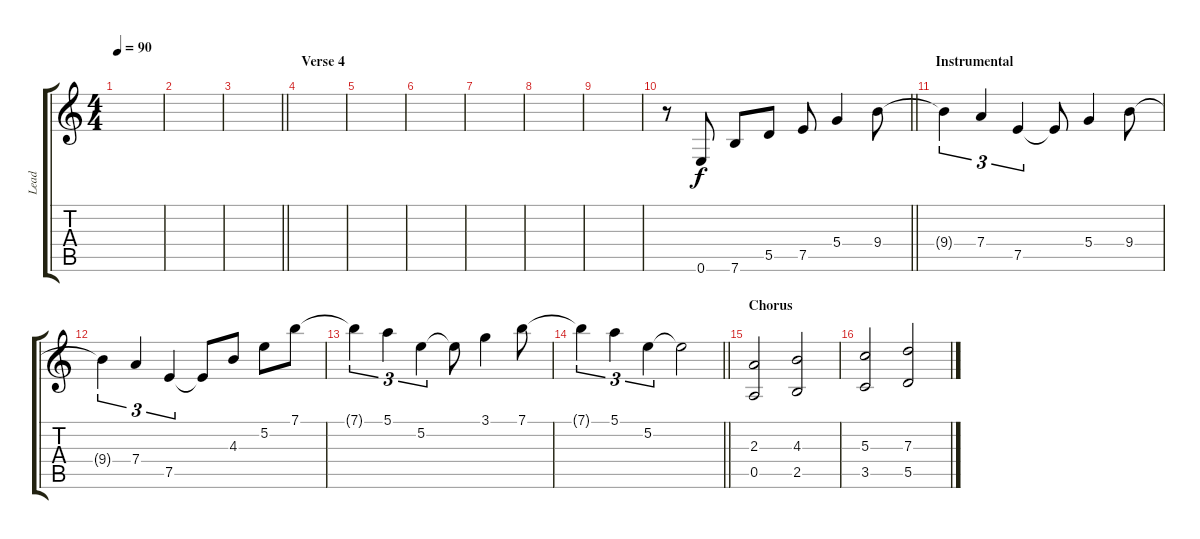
\track ("Lead" "Lead") {instrument distortionguitar}
\staff {score tabs}
\tuning (E4 B3 G3 D3 A2 E2) {hide}
\ts (4 4)
\tempo 90
\clef g2
\ks c
|
|
\barLineRight lightlight
|
\section ("" "Verse 4")
|
|
|
|
|
|
\barLineRight lightlight
r.8 0.6.8 7.6.8 5.5.8 7.5.8 5.4.4 9.4.8 |
\section ("" "Instrumental")
9.4{t}.4{tu (3 2)} 7.4.4{tu (3 2)} 7.5.4{tu (3 2)} 7.5{t}.8 5.4.4 9.4.8 |
9.4{t}.4{tu (3 2)} 7.4.4{tu (3 2)} 7.5.4{tu (3 2)} 7.5{t}.8 4.3.8 5.2.8 7.1.8 |
7.1{t}.4{tu (3 2)} 5.1.4{tu (3 2)} 5.2.4{tu (3 2)} 5.2{t}.8 3.1.4 7.1.8 |
\barLineRight lightlight
7.1{t}.4{tu (3 2)} 5.1.4{tu (3 2)} 5.2.4{tu (3 2)} 5.2{t}.2 |
\section ("" "Chorus")
(2.3 0.5).2 (4.3 2.5).2 |
(5.3 3.5).2 (7.3 5.5).2
